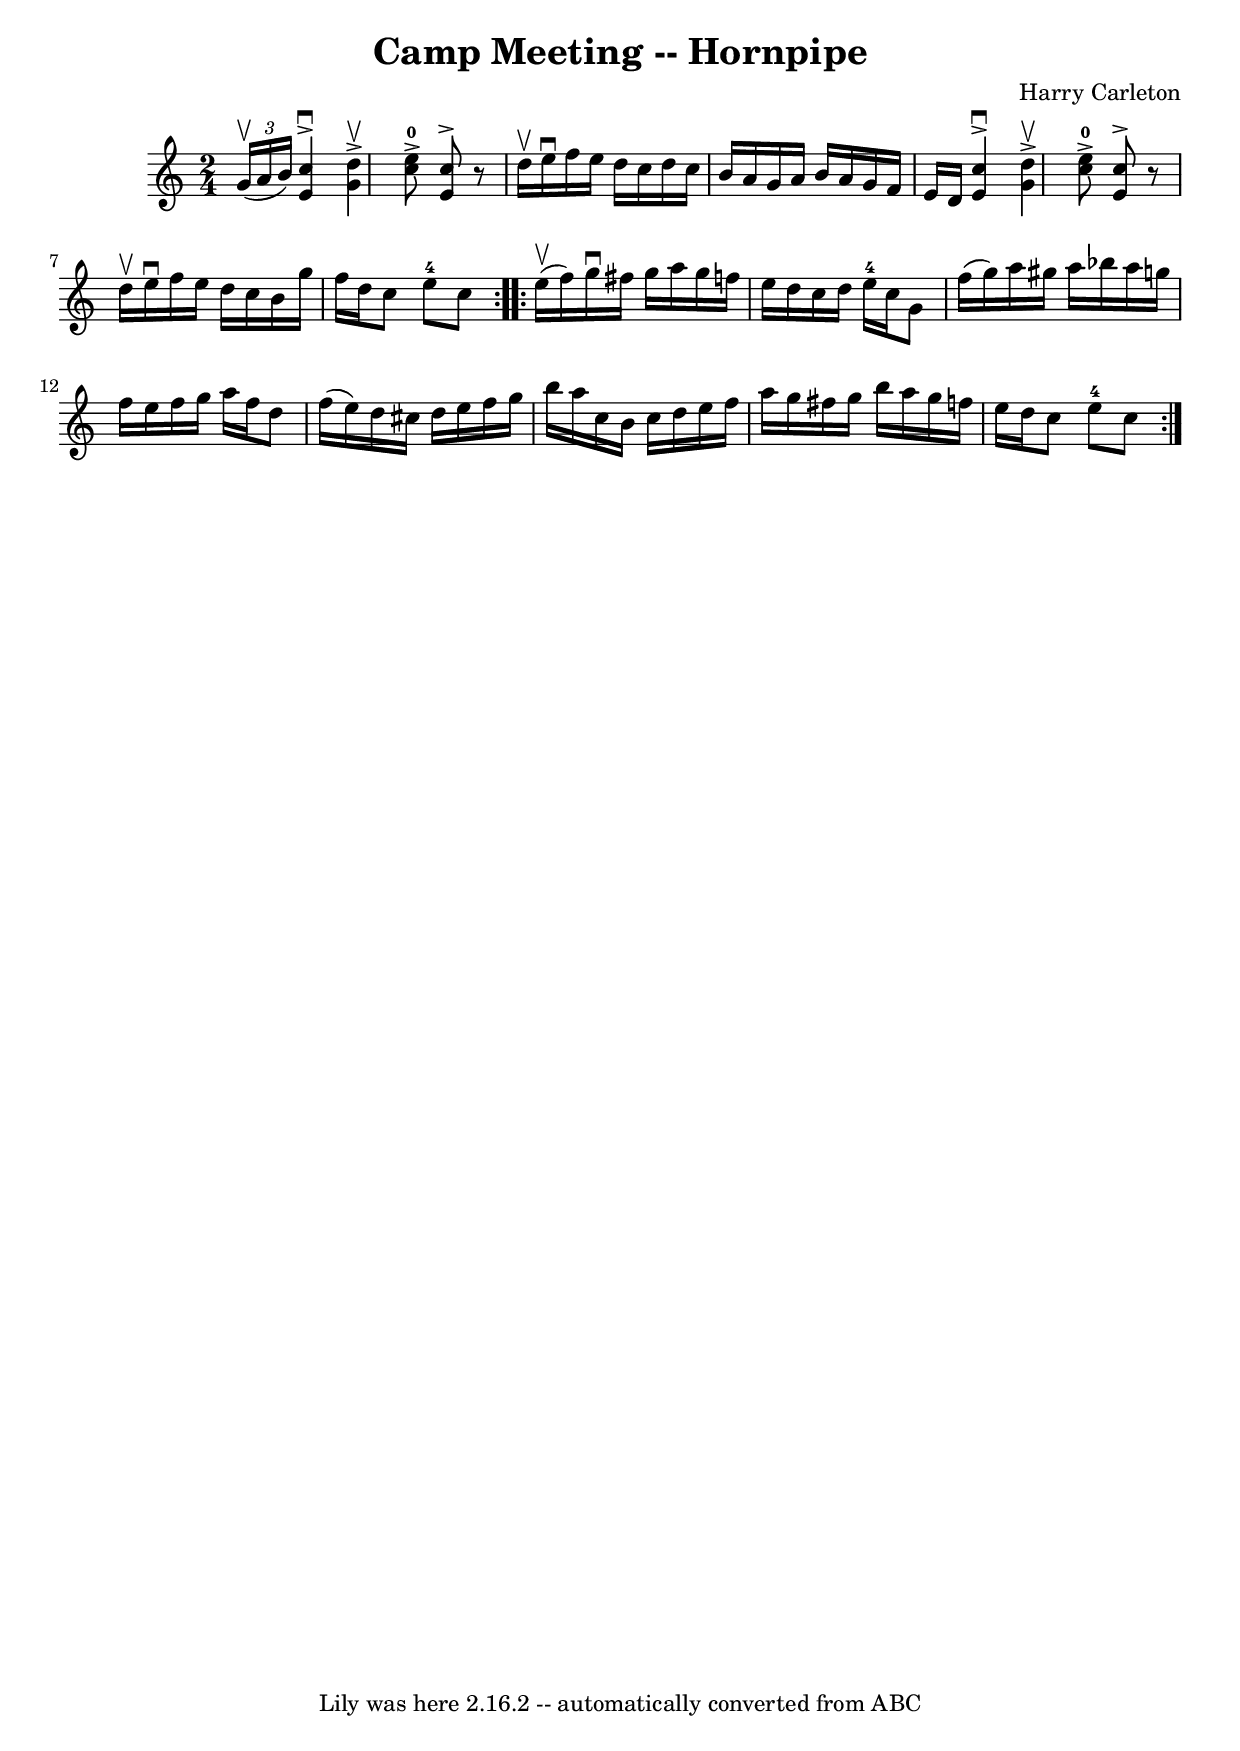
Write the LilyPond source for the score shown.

\version "2.7.40"
\include "Mammoth.ily"
\header {
	%% book = "Cole's 1000 Fiddle Tunes"
	composer = "Harry Carleton"
	crossRefNumber = "1"
	footnotes = ""
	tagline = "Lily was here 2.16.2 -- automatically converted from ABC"
	title = "Camp Meeting -- Hornpipe"
}
voicedefault =  {


\repeat volta 2 {
\time 2/4 
\key c \major   \times 2/3 { g'16 (^\upbow a'16 b'16) } 
|
   << c''4^\downbow^\accent e'4   >> << d''4^\upbow^\accent   
g'4   >> |
   << c''8-0^\accent e''8   >> << c''8^\accent e'8 
  >>   r8 d''16^\upbow e''16^\downbow |
 f''16 e''16 d''16  
 c''16 d''16 c''16 b'16 a'16  |
 g'16 a'16 b'16    
a'16 g'16 f'16 e'16 d'16  |
     << c''4^\downbow^\accent  
 e'4   >> << d''4^\upbow^\accent g'4   >> |
   << c''8 
-0^\accent e''8   >> << c''8^\accent e'8   >>   r8 d''16^\upbow   
e''16^\downbow |
 f''16 e''16 d''16 c''16 b'16 g''16  
 f''16 d''16  |
 c''8 e''8-4 c''8  }     \repeat volta 2 {  
 e''16 (^\upbow f''16) |
 g''16^\downbow fis''16 g''16    
a''16 g''16 f''!16 e''16 d''16  |
 c''16 d''16 e''16 
-4 c''16 g'8 f''16 (g''16) |
 a''16 gis''16 a''16 
 bes''16 a''16 g''!16 f''16 e''16  |
 f''16 g''16    
a''16 f''16 d''8 f''16 (e''16) |
 d''16 cis''16    
d''16 e''16 f''16 g''16 b''16 a''16  |
 c''16 b'16    
c''16 d''16 e''16 f''16 a''16 g''16  |
 fis''16 g''16 
 b''16 a''16 g''16 f''!16 e''16 d''16  |
 c''8 e''8 
-4 c''8  }   
}

\score{
    <<

	\context Staff="default"
	{
	    \voicedefault 
	}

    >>
	\layout {
	}
	\midi {}
}
